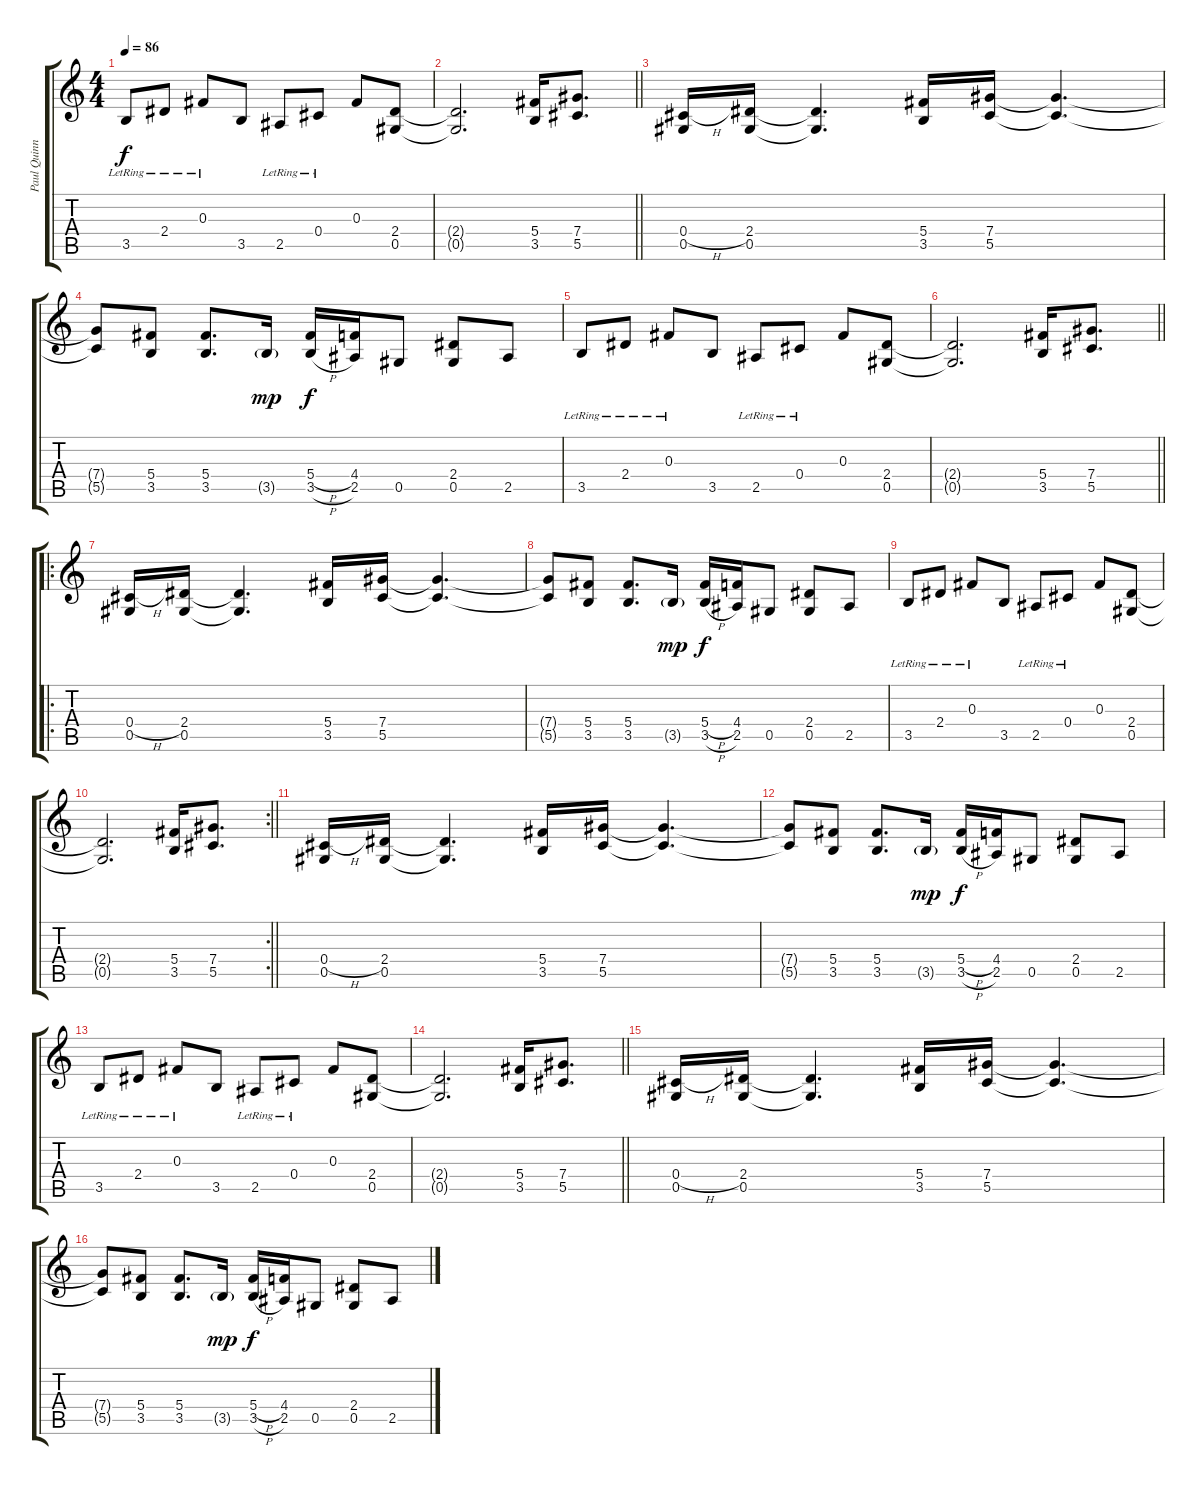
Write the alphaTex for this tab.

\track ("Paul Quinn" "Paul Quinn") {instrument overdrivenguitar}
\staff {score tabs}
\tuning (Eb4 Bb3 Gb3 Db3 Ab2 Eb2) {hide}
\ts (4 4)
\tempo 86
\clef g2
\ks c
3.5{lr}.8{dy f} 2.4{lr}.8 0.3{lr}.8 3.5.8 2.5{lr}.8 0.4{lr}.8 0.3.8 (2.4 0.5).8 |
\barLineRight lightlight
(2.4{t} 0.5{t}).2{d} (5.4 3.5).16 (7.4 5.5).8{d} |
(0.4{h} 0.5).16 (2.4 0.5).16 (2.4{t} 0.5{t}).4{d} (5.4 3.5).16 (7.4 5.5).16 (7.4{t} 5.5{t}).4{d} |
(7.4{t} 5.5{t}).8 (5.4 3.5).8 (5.4 3.5).8{d} 3.5{g}.16{dy mp} (5.4{h} 3.5{h}).16{dy f} (4.4 2.5).16 0.5.8 (2.4 0.5).8 2.5.8 |
3.5{lr}.8 2.4{lr}.8 0.3{lr}.8 3.5.8 2.5{lr}.8 0.4{lr}.8 0.3.8 (2.4 0.5).8 |
\barLineRight lightlight
(2.4{t} 0.5{t}).2{d} (5.4 3.5).16 (7.4 5.5).8{d} |
\ro
(0.4{h} 0.5).16 (2.4 0.5).16 (2.4{t} 0.5{t}).4{d} (5.4 3.5).16 (7.4 5.5).16 (7.4{t} 5.5{t}).4{d} |
(7.4{t} 5.5{t}).8 (5.4 3.5).8 (5.4 3.5).8{d} 3.5{g}.16{dy mp} (5.4{h} 3.5{h}).16{dy f} (4.4 2.5).16 0.5.8 (2.4 0.5).8 2.5.8 |
3.5{lr}.8 2.4{lr}.8 0.3{lr}.8 3.5.8 2.5{lr}.8 0.4{lr}.8 0.3.8 (2.4 0.5).8 |
\rc 2
\barLineRight lightlight
(2.4{t} 0.5{t}).2{d} (5.4 3.5).16 (7.4 5.5).8{d} |
(0.4{h} 0.5).16{volume 3} (2.4 0.5).16 (2.4{t} 0.5{t}).4{d} (5.4 3.5).16 (7.4 5.5).16 (7.4{t} 5.5{t}).4{d} |
(7.4{t} 5.5{t}).8 (5.4 3.5).8 (5.4 3.5).8{d} 3.5{g}.16{dy mp} (5.4{h} 3.5{h}).16{dy f} (4.4 2.5).16 0.5.8 (2.4 0.5).8 2.5.8 |
3.5{lr}.8 2.4{lr}.8 0.3{lr}.8 3.5.8 2.5{lr}.8 0.4{lr}.8 0.3.8 (2.4 0.5).8 |
\barLineRight lightlight
(2.4{t} 0.5{t}).2{d} (5.4 3.5).16 (7.4 5.5).8{d} |
(0.4{h} 0.5).16{volume 0} (2.4 0.5).16 (2.4{t} 0.5{t}).4{d} (5.4 3.5).16 (7.4 5.5).16 (7.4{t} 5.5{t}).4{d} |
(7.4{t} 5.5{t}).8 (5.4 3.5).8 (5.4 3.5).8{d} 3.5{g}.16{dy mp} (5.4{h} 3.5{h}).16{dy f} (4.4 2.5).16 0.5.8 (2.4 0.5).8 2.5.8
